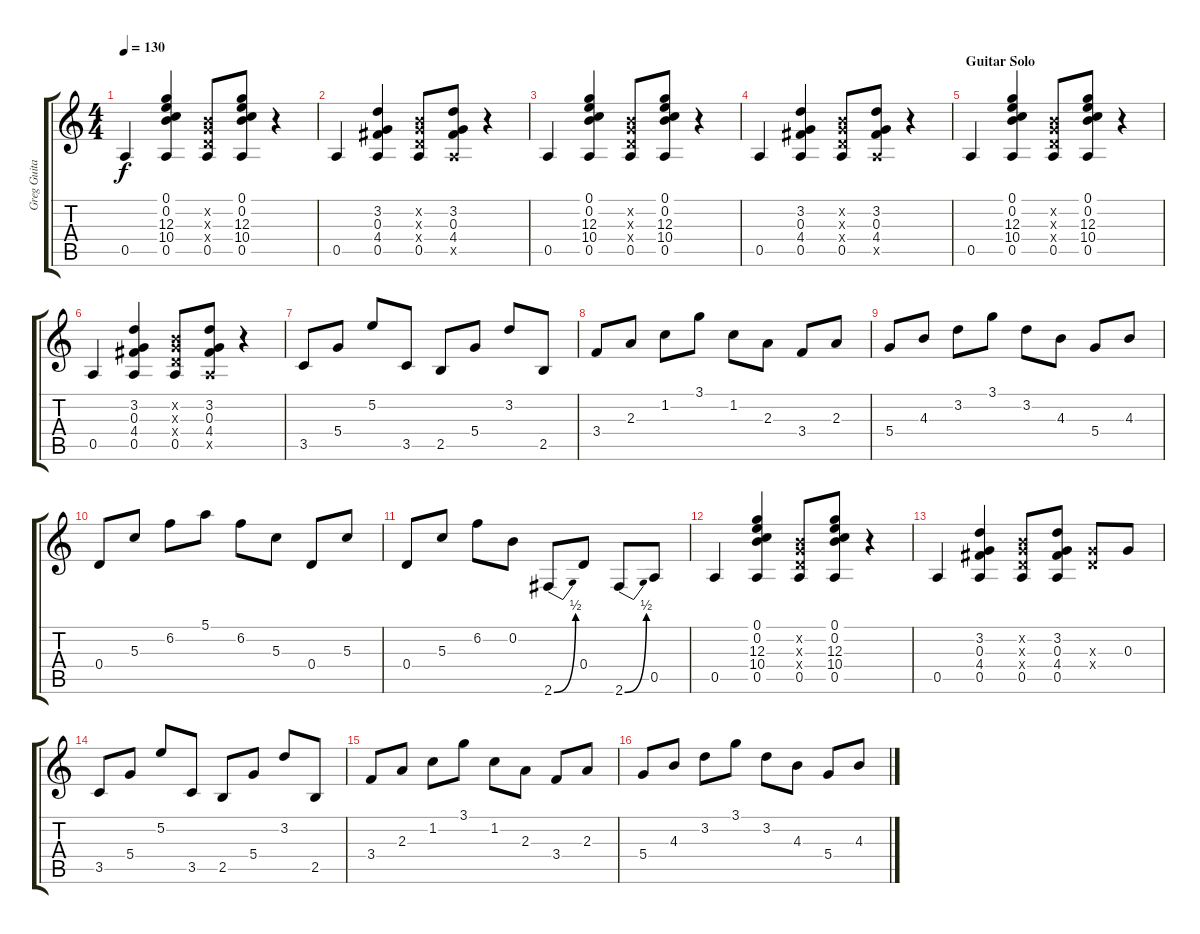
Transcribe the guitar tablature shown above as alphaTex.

\track ("Greg Guitar (Gibson J-200)" "Greg Guita") {instrument acousticguitarsteel}
\staff {score tabs}
\tuning (E4 B3 G3 D3 A2 E2) {hide}
\ts (4 4)
\tempo 130
\clef g2
\ks c
0.5{t}.4{dy f} (0.1 0.2 12.3 10.4 0.5).4 (0.2{x} 0.3{x} 0.4{x} 0.5).8 (0.1 0.2 12.3 10.4 0.5).8 r.4 |
0.5.4 (3.2 0.3 4.4 0.5).4 (0.2{x} 0.3{x} 0.4{x} 0.5).8 (3.2 0.3 4.4 0.5{x}).8 r.4 |
0.5.4 (0.1 0.2 12.3 10.4 0.5).4 (0.2{x} 0.3{x} 0.4{x} 0.5).8 (0.1 0.2 12.3 10.4 0.5).8 r.4 |
0.5.4 (3.2 0.3 4.4 0.5).4 (0.2{x} 0.3{x} 0.4{x} 0.5).8 (3.2 0.3 4.4 0.5{x}).8 r.4 |
\section ("" "Guitar Solo")
0.5.4 (0.1 0.2 12.3 10.4 0.5).4 (0.2{x} 0.3{x} 0.4{x} 0.5).8 (0.1 0.2 12.3 10.4 0.5).8 r.4 |
0.5.4 (3.2 0.3 4.4 0.5).4 (0.2{x} 0.3{x} 0.4{x} 0.5).8 (3.2 0.3 4.4 0.5{x}).8 r.4 |
3.5.8 5.4.8 5.2.8 3.5.8 2.5.8 5.4.8 3.2.8 2.5.8 |
3.4.8 2.3.8 1.2.8 3.1.8 1.2.8 2.3.8 3.4.8 2.3.8 |
5.4.8 4.3.8 3.2.8 3.1.8 3.2.8 4.3.8 5.4.8 4.3.8 |
0.4.8 5.3.8 6.2.8 5.1.8 6.2.8 5.3.8 0.4.8 5.3.8 |
0.4.8 5.3.8 6.2.8 0.2.8 2.6{be (bend 0 0 60 2)}.8 0.4.8 2.6{be (bend 0 0 60 2)}.8 0.5.8 |
0.5.4 (0.1 0.2 12.3 10.4 0.5).4 (0.2{x} 0.3{x} 0.4{x} 0.5).8 (0.1 0.2 12.3 10.4 0.5).8 r.4 |
0.5.4 (3.2 0.3 4.4 0.5).4 (0.2{x} 0.3{x} 0.4{x} 0.5).8 (3.2 0.3 4.4 0.5).8 (0.3{x} 0.4{x}).8 0.3.8 |
3.5.8 5.4.8 5.2.8 3.5.8 2.5.8 5.4.8 3.2.8 2.5.8 |
3.4.8 2.3.8 1.2.8 3.1.8 1.2.8 2.3.8 3.4.8 2.3.8 |
5.4.8 4.3.8 3.2.8 3.1.8 3.2.8 4.3.8 5.4.8 4.3.8
